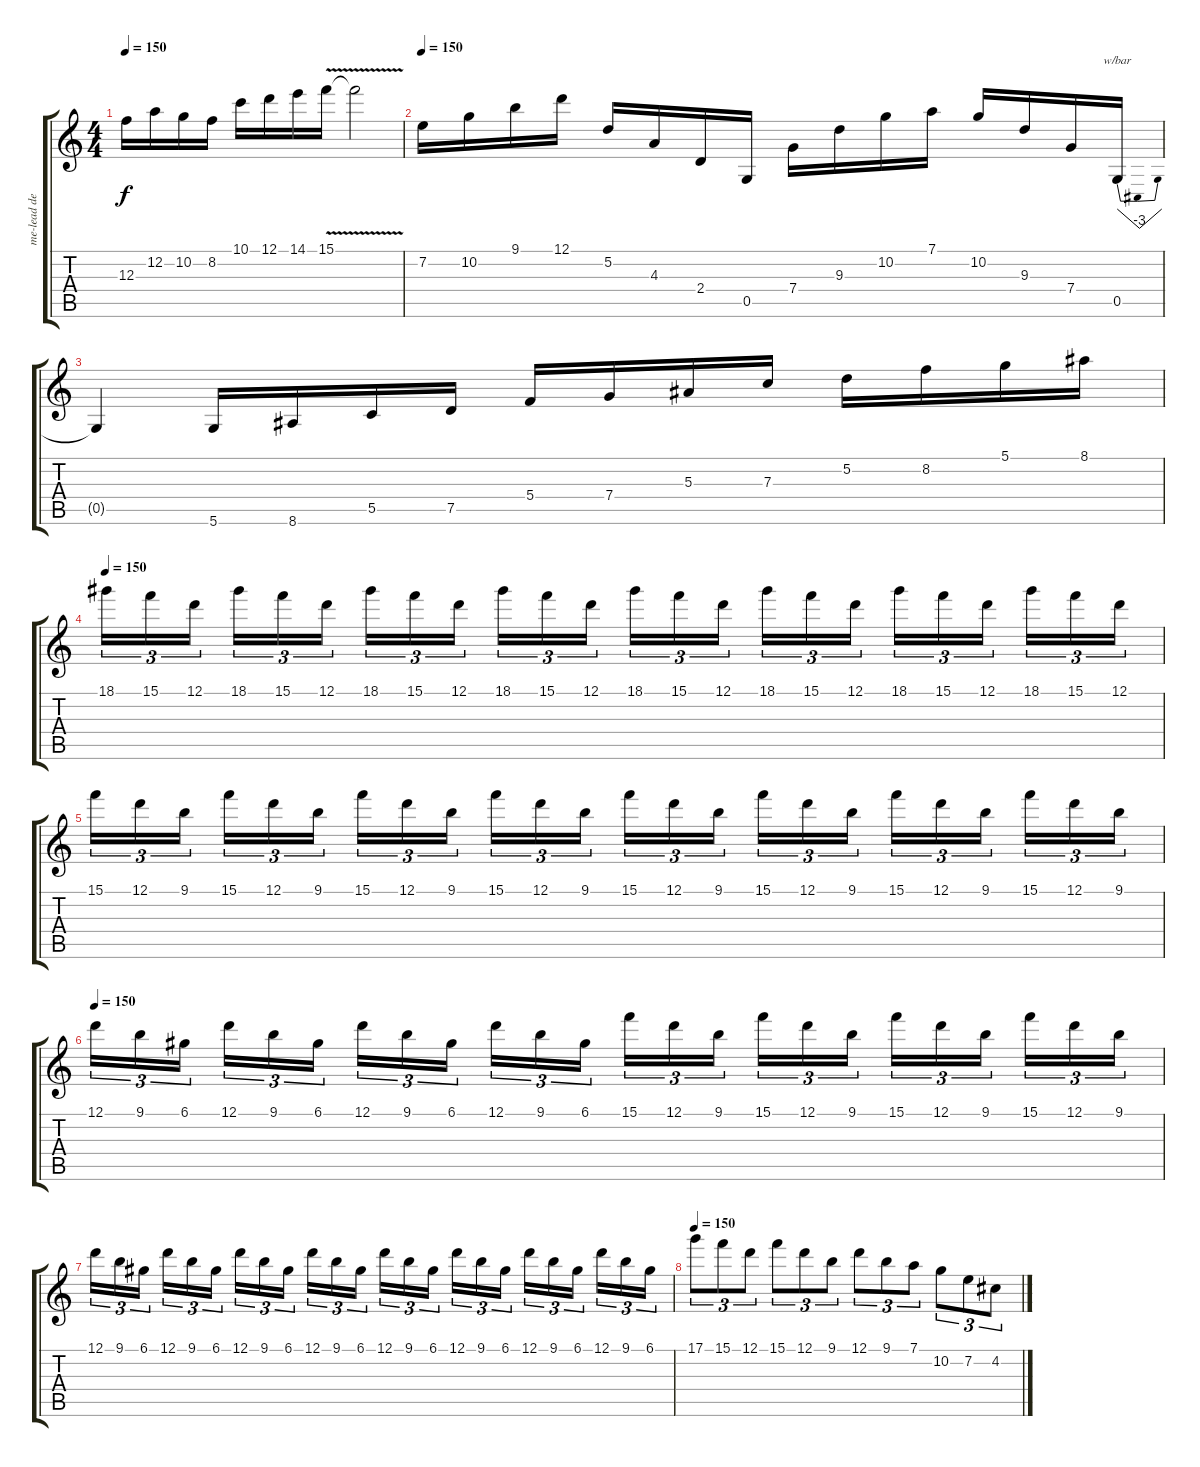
\track ("me-lead deathsaw" "me-lead de") {instrument distortionguitar}
\staff {score tabs}
\tuning (D4 A3 F3 C3 G2 D2) {hide}
\ts (4 4)
\tempo 150
\clef g2
\ks c
12.3.16{dy f} 12.2.16 10.2.16 8.2.16 10.1.16 12.1.16 14.1.16 15.1{v}.16 15.1{t}.2 |
\tempo 150
7.2.16 10.2.16 9.1.16 12.1.16 5.2.16 4.3.16 2.4.16 0.5.16 7.4.16 9.3.16 10.2.16 7.1.16 10.2.16 9.3.16 7.4.16 0.5.16{tbe (dip default 0 0 30 -12 60 0)} |
0.5{t}.4 5.6.16 8.6.16 5.5.16 7.5.16 5.4.16 7.4.16 5.3.16 7.3.16 5.2.16 8.2.16 5.1.16 8.1.16 |
\tempo 150
18.1.16{tu (3 2)} 15.1.16{tu (3 2)} 12.1.16{tu (3 2)} 18.1.16{tu (3 2)} 15.1.16{tu (3 2)} 12.1.16{tu (3 2)} 18.1.16{tu (3 2)} 15.1.16{tu (3 2)} 12.1.16{tu (3 2)} 18.1.16{tu (3 2)} 15.1.16{tu (3 2)} 12.1.16{tu (3 2)} 18.1.16{tu (3 2)} 15.1.16{tu (3 2)} 12.1.16{tu (3 2)} 18.1.16{tu (3 2)} 15.1.16{tu (3 2)} 12.1.16{tu (3 2)} 18.1.16{tu (3 2)} 15.1.16{tu (3 2)} 12.1.16{tu (3 2)} 18.1.16{tu (3 2)} 15.1.16{tu (3 2)} 12.1.16{tu (3 2)} |
15.1.16{tu (3 2)} 12.1.16{tu (3 2)} 9.1.16{tu (3 2)} 15.1.16{tu (3 2)} 12.1.16{tu (3 2)} 9.1.16{tu (3 2)} 15.1.16{tu (3 2)} 12.1.16{tu (3 2)} 9.1.16{tu (3 2)} 15.1.16{tu (3 2)} 12.1.16{tu (3 2)} 9.1.16{tu (3 2)} 15.1.16{tu (3 2)} 12.1.16{tu (3 2)} 9.1.16{tu (3 2)} 15.1.16{tu (3 2)} 12.1.16{tu (3 2)} 9.1.16{tu (3 2)} 15.1.16{tu (3 2)} 12.1.16{tu (3 2)} 9.1.16{tu (3 2)} 15.1.16{tu (3 2)} 12.1.16{tu (3 2)} 9.1.16{tu (3 2)} |
\tempo 150
12.1.16{tu (3 2)} 9.1.16{tu (3 2)} 6.1.16{tu (3 2)} 12.1.16{tu (3 2)} 9.1.16{tu (3 2)} 6.1.16{tu (3 2)} 12.1.16{tu (3 2)} 9.1.16{tu (3 2)} 6.1.16{tu (3 2)} 12.1.16{tu (3 2)} 9.1.16{tu (3 2)} 6.1.16{tu (3 2)} 15.1.16{tu (3 2)} 12.1.16{tu (3 2)} 9.1.16{tu (3 2)} 15.1.16{tu (3 2)} 12.1.16{tu (3 2)} 9.1.16{tu (3 2)} 15.1.16{tu (3 2)} 12.1.16{tu (3 2)} 9.1.16{tu (3 2)} 15.1.16{tu (3 2)} 12.1.16{tu (3 2)} 9.1.16{tu (3 2)} |
12.1.16{tu (3 2)} 9.1.16{tu (3 2)} 6.1.16{tu (3 2)} 12.1.16{tu (3 2)} 9.1.16{tu (3 2)} 6.1.16{tu (3 2)} 12.1.16{tu (3 2)} 9.1.16{tu (3 2)} 6.1.16{tu (3 2)} 12.1.16{tu (3 2)} 9.1.16{tu (3 2)} 6.1.16{tu (3 2)} 12.1.16{tu (3 2)} 9.1.16{tu (3 2)} 6.1.16{tu (3 2)} 12.1.16{tu (3 2)} 9.1.16{tu (3 2)} 6.1.16{tu (3 2)} 12.1.16{tu (3 2)} 9.1.16{tu (3 2)} 6.1.16{tu (3 2)} 12.1.16{tu (3 2)} 9.1.16{tu (3 2)} 6.1.16{tu (3 2)} |
\tempo 150
17.1.8{tu (3 2)} 15.1.8{tu (3 2)} 12.1.8{tu (3 2)} 15.1.8{tu (3 2)} 12.1.8{tu (3 2)} 9.1.8{tu (3 2)} 12.1.8{tu (3 2)} 9.1.8{tu (3 2)} 7.1.8{tu (3 2)} 10.2.8{tu (3 2)} 7.2.8{tu (3 2)} 4.2.8{tu (3 2)}
